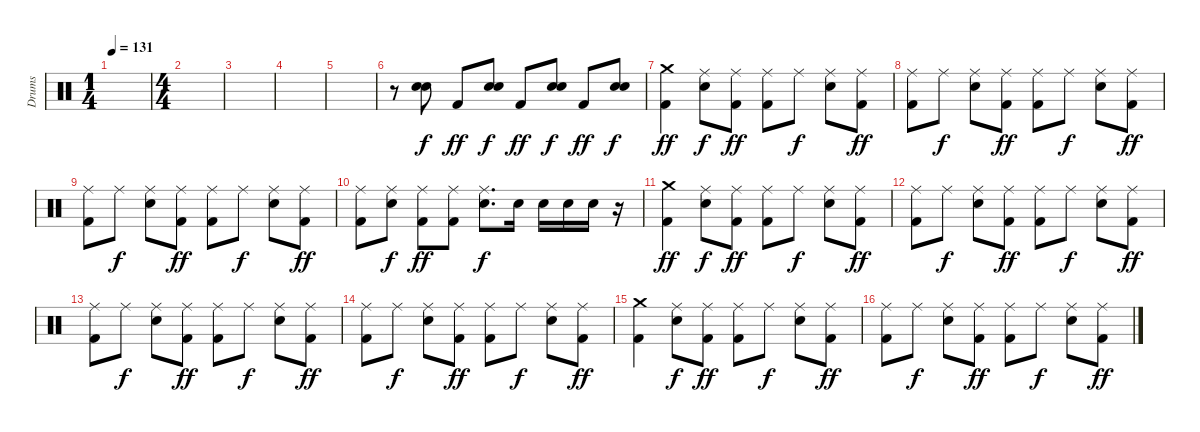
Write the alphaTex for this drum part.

\track ("Drums" "Drums") {instrument percussion}
\staff {score}
\articulation defaults
\ts (1 4)
\tempo 131
\clef neutral
\ks c
|
\ts (4 4)
|
|
|
|
r.8 ("Electric Snare (hit)" "Electric Snare (hit)").8 "Kick (hit) 2".8{dy ff} ("Electric Snare (hit)" "Electric Snare (hit)").8{dy f} "Kick (hit) 2".8{dy ff} ("Electric Snare (hit)" "Electric Snare (hit)").8{dy f} "Kick (hit) 2".8{dy ff} ("Electric Snare (hit)" "Electric Snare (hit)").8{dy f} |
("Crash medium (hit)" "Kick (hit) 2").4{dy ff} ("Ride (middle)" "Electric Snare (hit)").8{dy f} ("Ride (middle)" "Kick (hit) 2").8{dy ff} ("Ride (middle)" "Kick (hit) 2").8 "Ride (middle)".8{dy f} ("Ride (middle)" "Electric Snare (hit)").8 ("Ride (middle)" "Kick (hit) 2").8{dy ff} |
("Ride (middle)" "Kick (hit) 2").8 "Ride (middle)".8{dy f} ("Ride (middle)" "Electric Snare (hit)").8 ("Ride (middle)" "Kick (hit) 2").8{dy ff} ("Ride (middle)" "Kick (hit) 2").8 "Ride (middle)".8{dy f} ("Ride (middle)" "Electric Snare (hit)").8 ("Ride (middle)" "Kick (hit) 2").8{dy ff} |
("Ride (middle)" "Kick (hit) 2").8 "Ride (middle)".8{dy f} ("Ride (middle)" "Electric Snare (hit)").8 ("Ride (middle)" "Kick (hit) 2").8{dy ff} ("Ride (middle)" "Kick (hit) 2").8 "Ride (middle)".8{dy f} ("Ride (middle)" "Electric Snare (hit)").8 ("Ride (middle)" "Kick (hit) 2").8{dy ff} |
("Ride (middle)" "Kick (hit) 2").8 ("Ride (middle)" "Electric Snare (hit)").8{dy f} ("Ride (middle)" "Kick (hit) 2").8{dy ff} ("Ride (middle)" "Kick (hit) 2").8 ("Ride (middle)" "Electric Snare (hit)").8{d dy f} "Electric Snare (hit)".16 "Electric Snare (hit)".16 "Electric Snare (hit)".16 "Electric Snare (hit)".16 r.16 |
("Crash medium (hit)" "Kick (hit) 2").4{dy ff} ("Ride (middle)" "Electric Snare (hit)").8{dy f} ("Ride (middle)" "Kick (hit) 2").8{dy ff} ("Ride (middle)" "Kick (hit) 2").8 "Ride (middle)".8{dy f} ("Ride (middle)" "Electric Snare (hit)").8 ("Ride (middle)" "Kick (hit) 2").8{dy ff} |
("Ride (middle)" "Kick (hit) 2").8 "Ride (middle)".8{dy f} ("Ride (middle)" "Electric Snare (hit)").8 ("Ride (middle)" "Kick (hit) 2").8{dy ff} ("Ride (middle)" "Kick (hit) 2").8 "Ride (middle)".8{dy f} ("Ride (middle)" "Electric Snare (hit)").8 ("Ride (middle)" "Kick (hit) 2").8{dy ff} |
("Ride (middle)" "Kick (hit) 2").8 "Ride (middle)".8{dy f} ("Ride (middle)" "Electric Snare (hit)").8 ("Ride (middle)" "Kick (hit) 2").8{dy ff} ("Ride (middle)" "Kick (hit) 2").8 "Ride (middle)".8{dy f} ("Ride (middle)" "Electric Snare (hit)").8 ("Ride (middle)" "Kick (hit) 2").8{dy ff} |
("Ride (middle)" "Kick (hit) 2").8 "Ride (middle)".8{dy f} ("Ride (middle)" "Electric Snare (hit)").8 ("Ride (middle)" "Kick (hit) 2").8{dy ff} ("Ride (middle)" "Kick (hit) 2").8 "Ride (middle)".8{dy f} ("Ride (middle)" "Electric Snare (hit)").8 ("Ride (middle)" "Kick (hit) 2").8{dy ff} |
("Crash medium (hit)" "Kick (hit) 2").4 ("Ride (middle)" "Electric Snare (hit)").8{dy f} ("Ride (middle)" "Kick (hit) 2").8{dy ff} ("Ride (middle)" "Kick (hit) 2").8 "Ride (middle)".8{dy f} ("Ride (middle)" "Electric Snare (hit)").8 ("Ride (middle)" "Kick (hit) 2").8{dy ff} |
("Ride (middle)" "Kick (hit) 2").8 "Ride (middle)".8{dy f} ("Ride (middle)" "Electric Snare (hit)").8 ("Ride (middle)" "Kick (hit) 2").8{dy ff} ("Ride (middle)" "Kick (hit) 2").8 "Ride (middle)".8{dy f} ("Ride (middle)" "Electric Snare (hit)").8 ("Ride (middle)" "Kick (hit) 2").8{dy ff}
